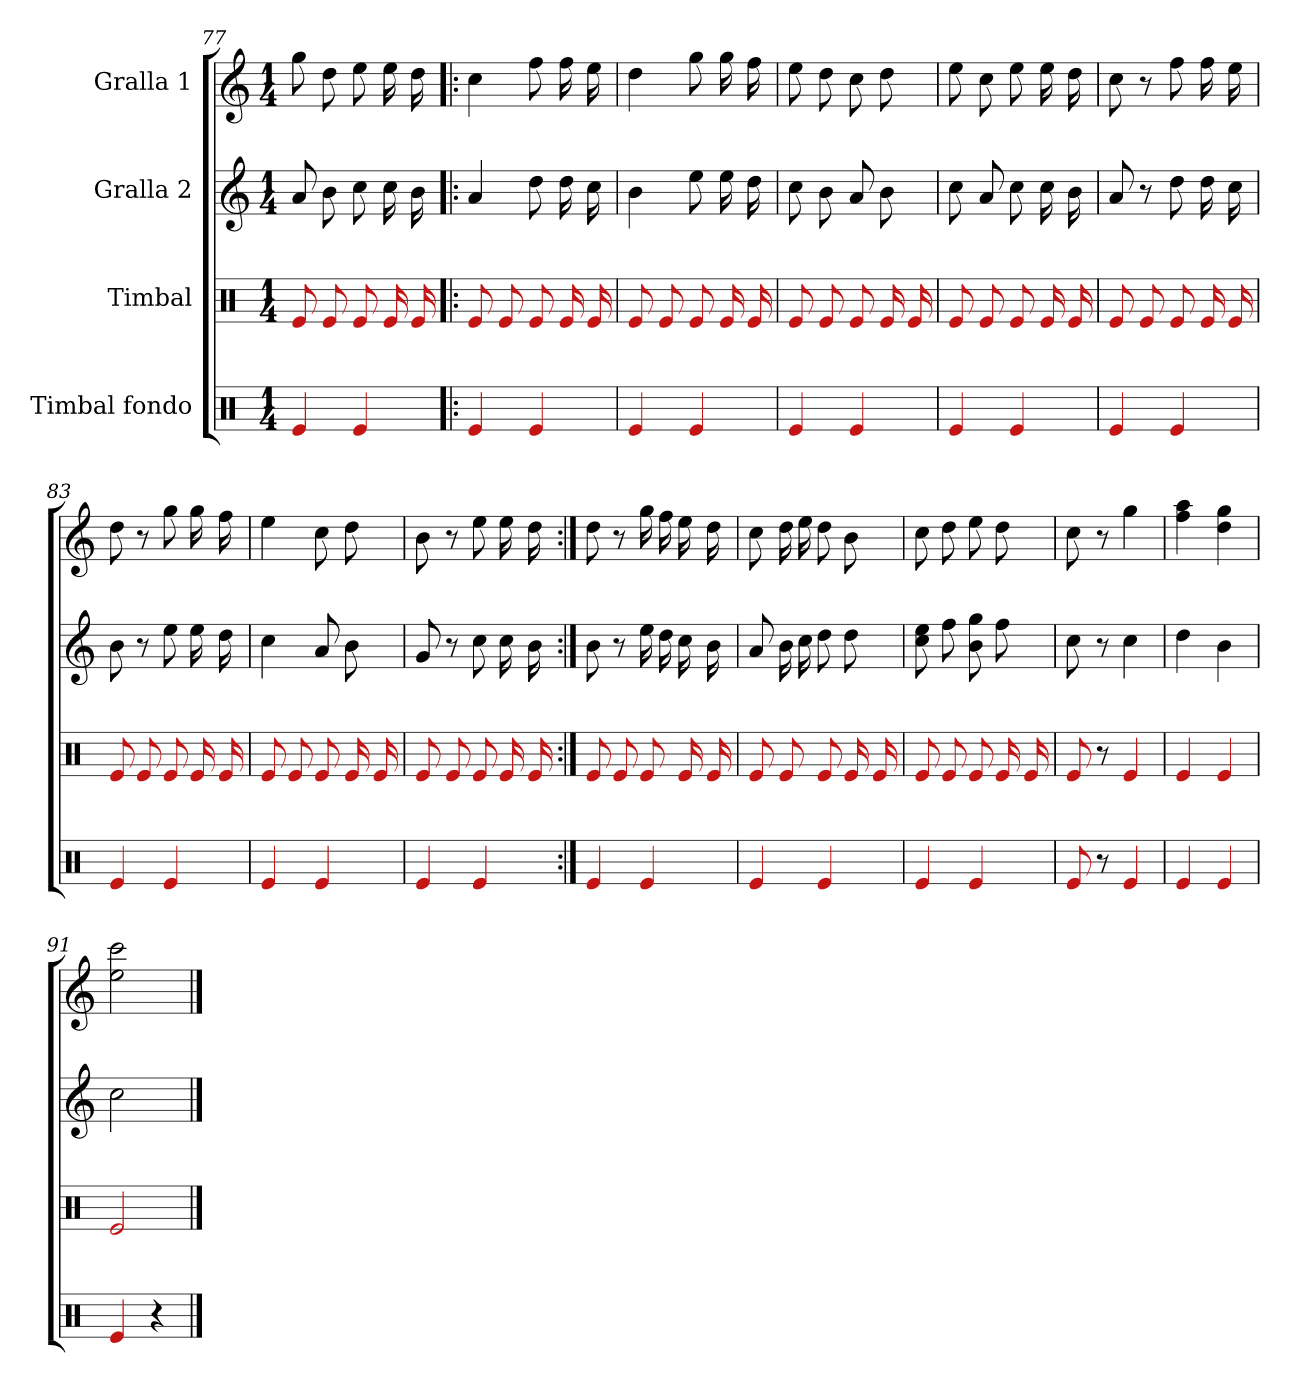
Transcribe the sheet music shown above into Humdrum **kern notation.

**kern	**kern	**kern	**kern
*part4	*part3	*part2	*part1
*staff4	*staff3	*staff2	*staff1
*I"Timbal fondo	*I"Timbal	*I"Gralla 2	*I"Gralla 1
*clefX	*clefX	*clefG2	*clefG2
*k[]	*k[]	*k[]	*k[]
*M1/4	*M1/4	*M1/4	*M1/4
=77	=77	=77	=77
4e	8e	8a	8gg
.	8e	8b	8dd
4e	8e	8cc	8ee
.	16e	16cc	16ee
.	16e	16b	16dd
=78!|:	=78!|:	=78!|:	=78!|:
4e	8e	4a	4cc
.	8e	.	.
4e	8e	8dd	8ff
.	16e	16dd	16ff
.	16e	16cc	16ee
=79	=79	=79	=79
4e	8e	4b	4dd
.	8e	.	.
4e	8e	8ee	8gg
.	16e	16ee	16gg
.	16e	16dd	16ff
=80	=80	=80	=80
4e	8e	8cc	8ee
.	8e	8b	8dd
4e	8e	8a	8cc
.	16e	8b	8dd
.	16e	.	.
=81	=81	=81	=81
4e	8e	8cc	8ee
.	8e	8a	8cc
4e	8e	8cc	8ee
.	16e	16cc	16ee
.	16e	16b	16dd
=82	=82	=82	=82
4e	8e	8a	8cc
.	8e	8r	8r
4e	8e	8dd	8ff
.	16e	16dd	16ff
.	16e	16cc	16ee
=83	=83	=83	=83
4e	8e	8b	8dd
.	8e	8r	8r
4e	8e	8ee	8gg
.	16e	16ee	16gg
.	16e	16dd	16ff
=84	=84	=84	=84
4e	8e	4cc	4ee
.	8e	.	.
4e	8e	8a	8cc
.	16e	8b	8dd
.	16e	.	.
=85	=85	=85	=85
4e	8e	8g	8b
.	8e	8r	8r
4e	8e	8cc	8ee
.	16e	16cc	16ee
.	16e	16b	16dd
=86:|!	=86:|!	=86:|!	=86:|!
4e	8e	8b	8dd
.	8e	8r	8r
4e	8e	16ee	16gg
.	.	16dd	16ff
.	16e	16cc	16ee
.	16e	16b	16dd
=87	=87	=87	=87
4e	8e	8a	8cc
.	8e	16b	16dd
.	.	16cc	16ee
4e	8e	8dd	8dd
.	16e	8dd	8b
.	16e	.	.
=88	=88	=88	=88
4e	8e	8cc 8ee	8cc
.	8e	8ff	8dd
4e	8e	8gg 8b	8ee
.	16e	8ff	8dd
.	16e	.	.
=89	=89	=89	=89
8e	8e	8cc	8cc
8r	8r	8r	8r
4e	4e	4cc	4gg
=90	=90	=90	=90
4e	4e	4dd	4ff 4aa
4e	4e	4b	4dd 4gg
=91	=91	=91	=91
4e	2e	2cc	2ccc 2ee
4r	.	.	.
==	==	==	==
*-	*-	*-	*-
